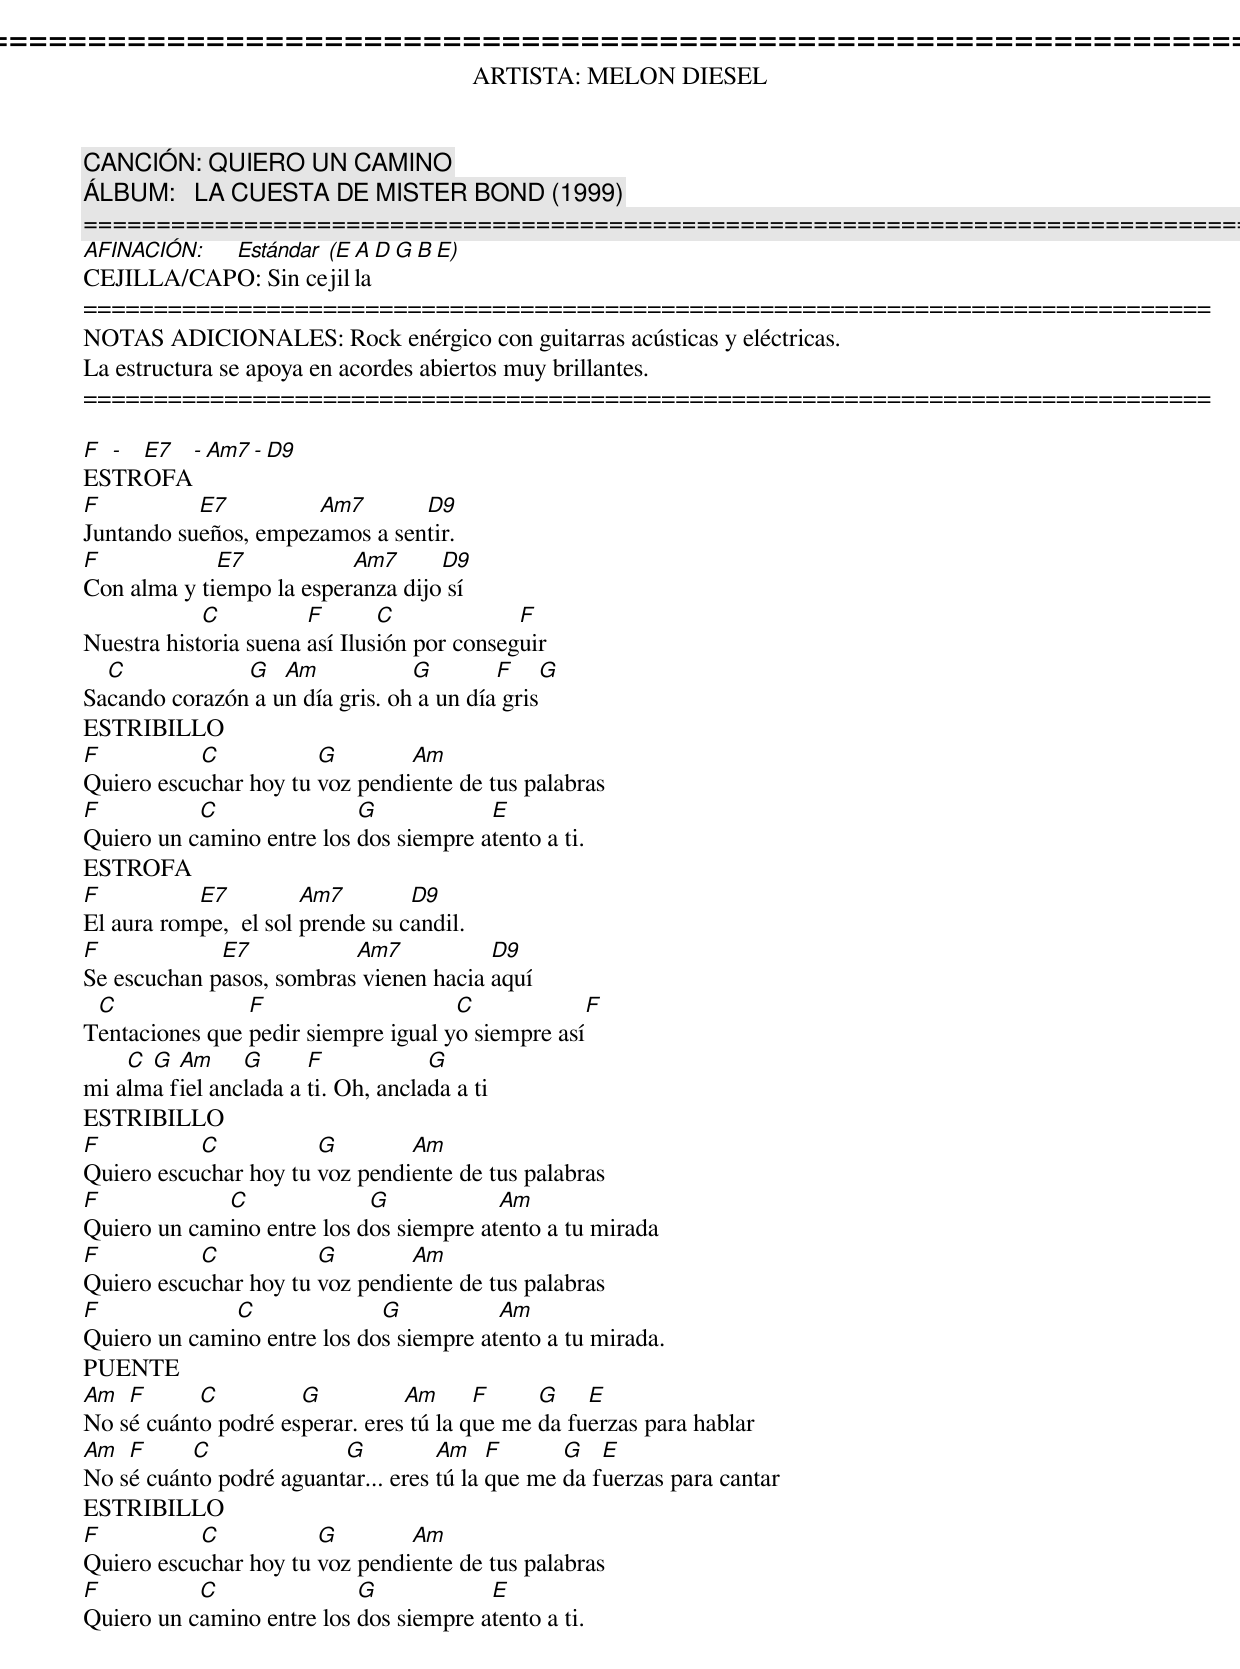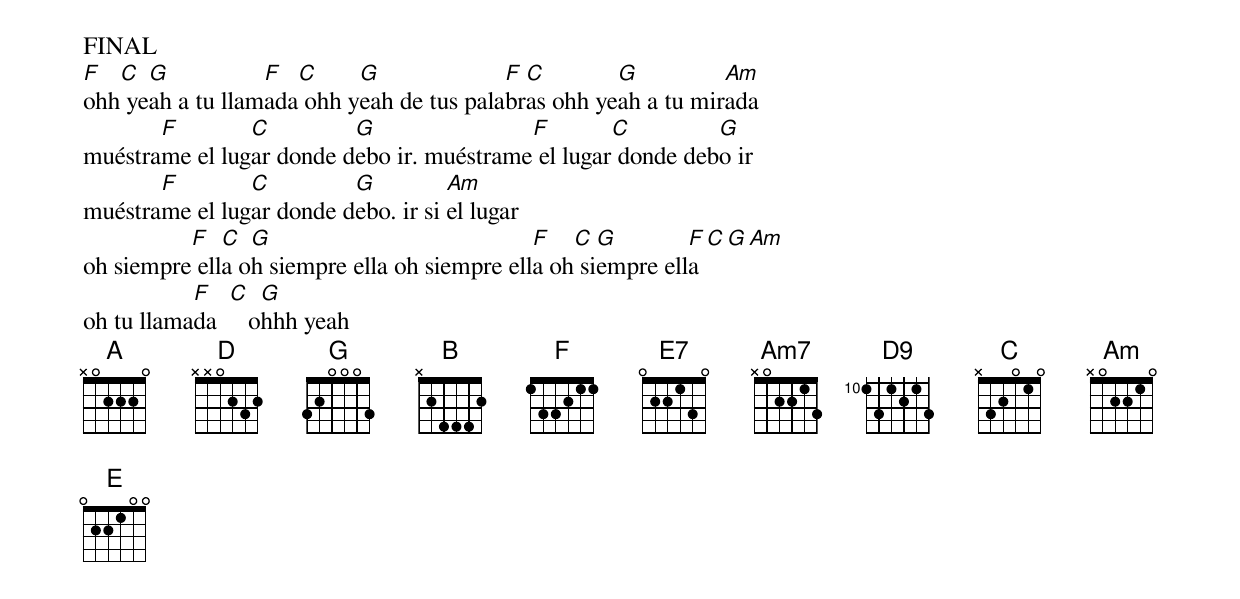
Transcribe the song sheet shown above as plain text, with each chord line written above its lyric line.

 ================================================================================
ARTISTA: MELON DIESEL
CANCIÓN: QUIERO UN CAMINO
ÁLBUM:   LA CUESTA DE MISTER BOND (1999)
================================================================================
AFINACIÓN: Estándar (E A D G B E)
CEJILLA/CAPO: Sin cejilla
================================================================================
NOTAS ADICIONALES: Rock enérgico con guitarras acústicas y eléctricas.
La estructura se apoya en acordes abiertos muy brillantes.
================================================================================

F - E7 - Am7 - D9
ESTROFA
F          E7         Am7       D9
Juntando sueños, empezamos a sentir.
F            E7           Am7      D9
Con alma y tiempo la esperanza dijo sí
            C          F       C             F
Nuestra historia suena así Ilusión por conseguir
  C            G   Am            G        F    G
Sacando corazón a un día gris. oh a un día gris
ESTRIBILLO
F          C           G        Am
Quiero escuchar hoy tu voz pendiente de tus palabras
F          C               G            E
Quiero un camino entre los dos siempre atento a ti.
ESTROFA
F          E7          Am7        D9
El aura rompe,  el sol prende su candil.
F            E7           Am7           D9
Se escuchan pasos, sombras vienen hacia aquí
 C              F		     C              F
Tentaciones que pedir siempre igual yo siempre así
    C G  Am     G      F            G
mi alma fiel anclada a ti. Oh, anclada a ti
ESTRIBILLO
F          C           G        Am
Quiero escuchar hoy tu voz pendiente de tus palabras
F            C              G            Am
Quiero un camino entre los dos siempre atento a tu mirada
F          C           G        Am
Quiero escuchar hoy tu voz pendiente de tus palabras
F             C              G           Am
Quiero un camino entre los dos siempre atento a tu mirada.
PUENTE
Am  F      C         G          Am      F     G    E
No sé cuánto podré esperar. eres tú la que me da fuerzas para hablar
Am  F     C              G          Am    F      G   E
No sé cuánto podré aguantar... eres tú la que me da fuerzas para cantar
ESTRIBILLO
F          C           G        Am
Quiero escuchar hoy tu voz pendiente de tus palabras
F          C               G            E
Quiero un camino entre los dos siempre atento a ti.
FINAL
F  C  G           F  C     G              F C        G          Am
ohh yeah a tu llamada ohh yeah de tus palabras ohh yeah a tu mirada
       F        C         G		   F        C         G
muéstrame el lugar donde debo ir. muéstrame el lugar donde debo ir
       F        C         G          Am
muéstrame el lugar donde debo. ir si el lugar
          F   C  G		              F   C  G	      F   C  G	Am
oh siempre ella oh siempre ella oh siempre ella oh siempre ella
           F   C   G
oh tu llamada     ohhh yeah
